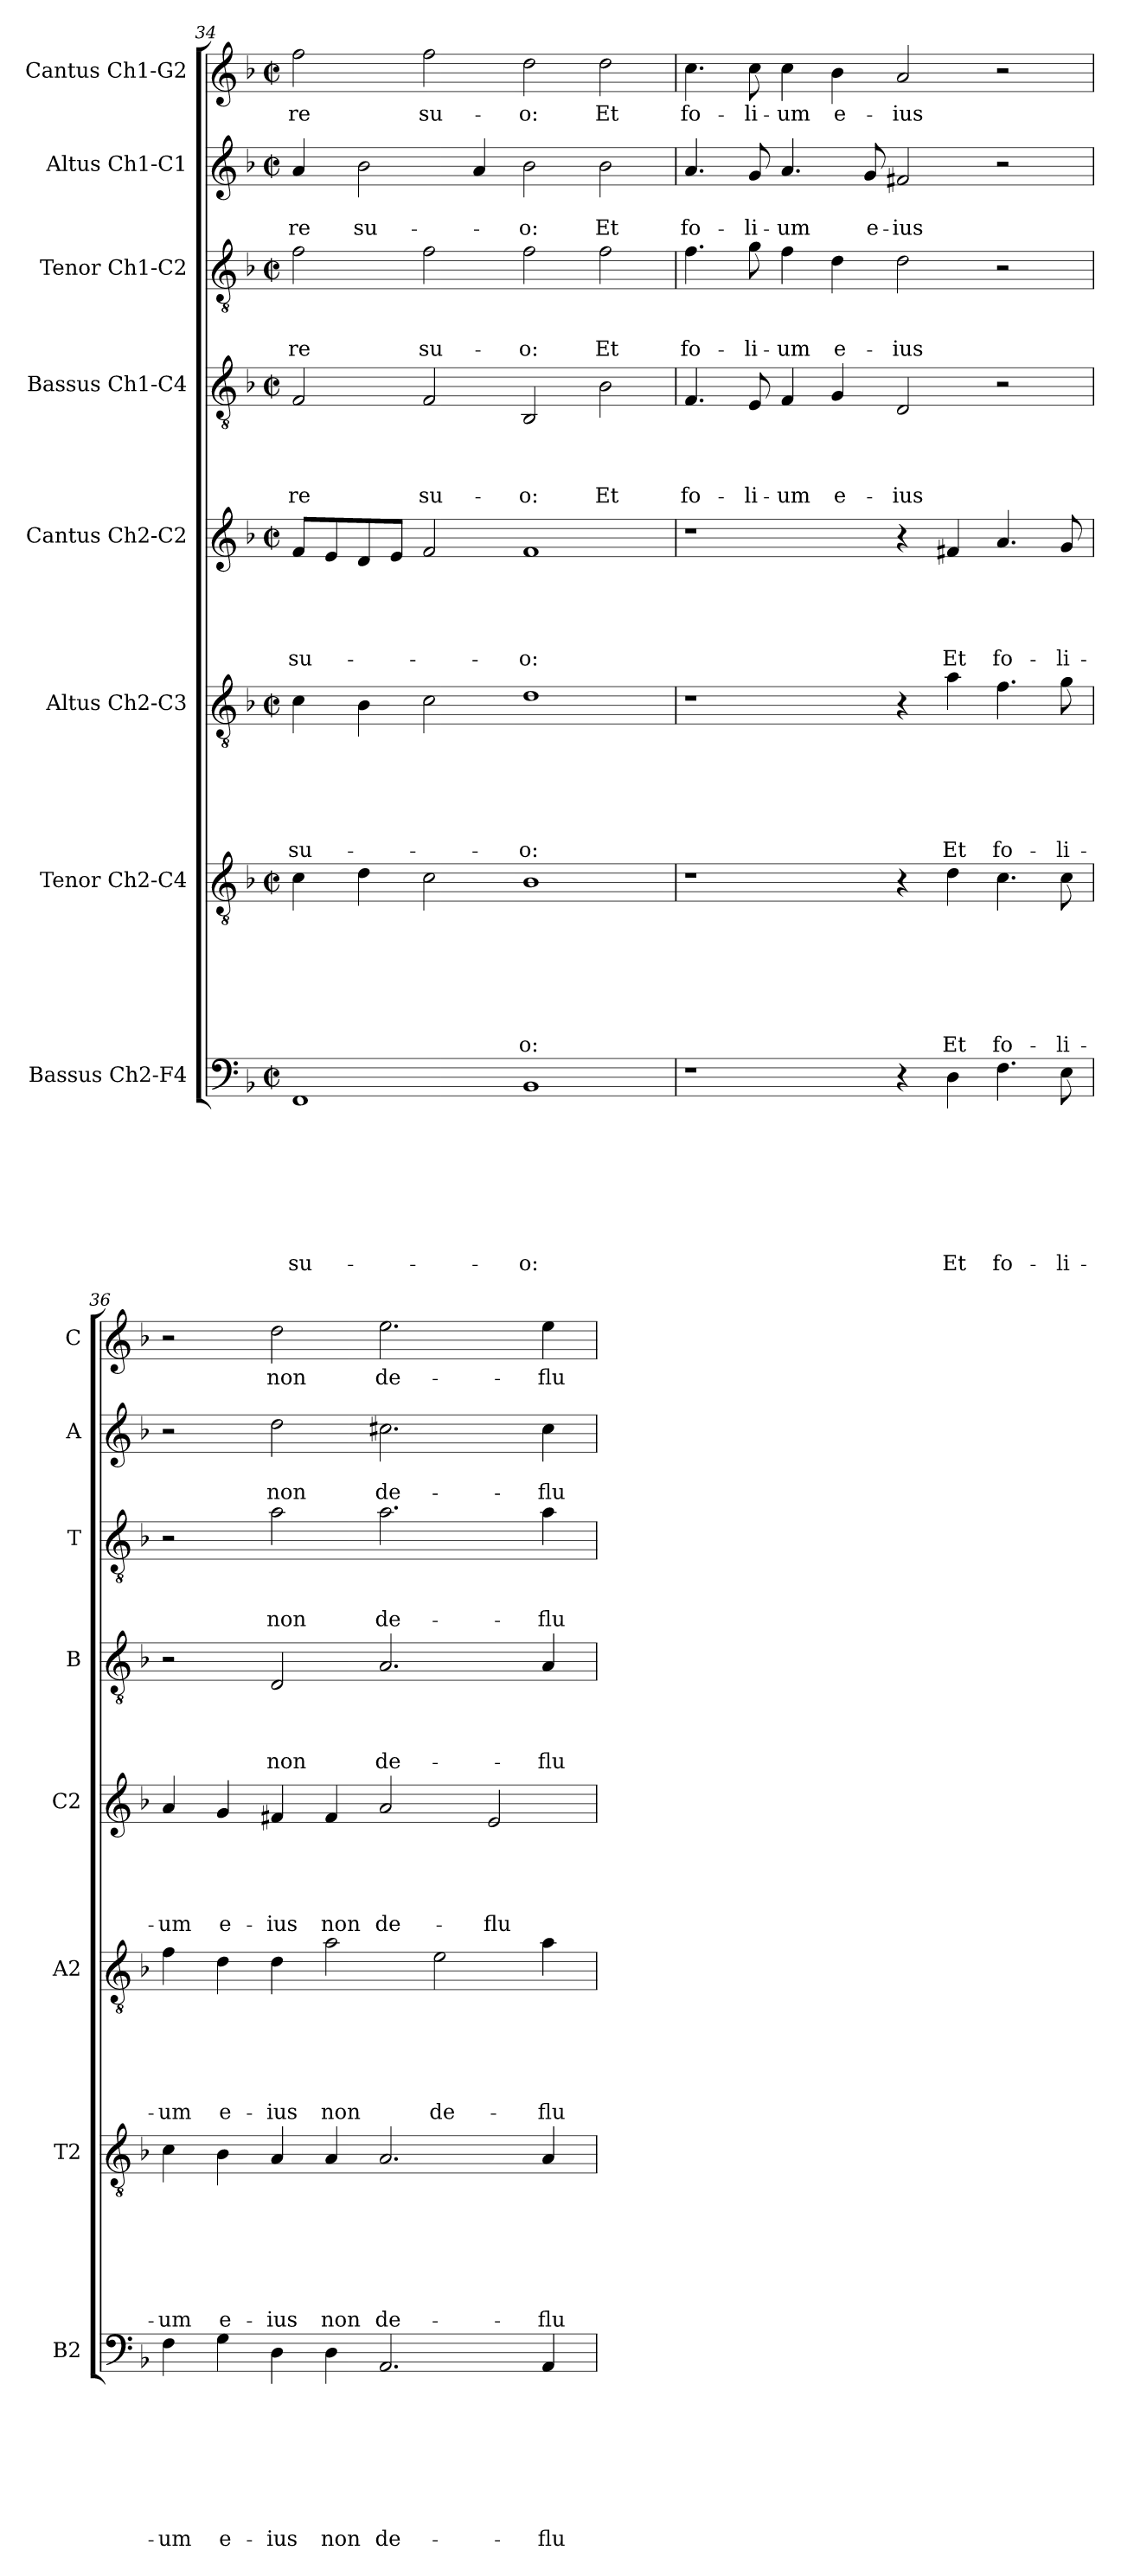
**kern	**text	**text	**text	**text	**text	**text	**text	**text	**kern	**text	**text	**text	**text	**text	**text	**text	**kern	**text	**text	**text	**text	**text	**text	**kern	**text	**text	**text	**text	**text	**kern	**text	**text	**text	**text	**kern	**text	**text	**text	**kern	**text	**text	**kern	**text
*part8	*part8	*part8	*part8	*part8	*part8	*part8	*part8	*part8	*part7	*part7	*part7	*part7	*part7	*part7	*part7	*part7	*part6	*part6	*part6	*part6	*part6	*part6	*part6	*part5	*part5	*part5	*part5	*part5	*part5	*part4	*part4	*part4	*part4	*part4	*part3	*part3	*part3	*part3	*part2	*part2	*part2	*part1	*part1
*staff8	*staff8	*staff8	*staff8	*staff8	*staff8	*staff8	*staff8	*staff8	*staff7	*staff7	*staff7	*staff7	*staff7	*staff7	*staff7	*staff7	*staff6	*staff6	*staff6	*staff6	*staff6	*staff6	*staff6	*staff5	*staff5	*staff5	*staff5	*staff5	*staff5	*staff4	*staff4	*staff4	*staff4	*staff4	*staff3	*staff3	*staff3	*staff3	*staff2	*staff2	*staff2	*staff1	*staff1
*I"Bassus Ch2-F4	*	*	*	*	*	*	*	*	*I"Tenor Ch2-C4	*	*	*	*	*	*	*	*I"Altus Ch2-C3	*	*	*	*	*	*	*I"Cantus Ch2-C2	*	*	*	*	*	*I"Bassus Ch1-C4	*	*	*	*	*I"Tenor Ch1-C2	*	*	*	*I"Altus Ch1-C1	*	*	*I"Cantus Ch1-G2	*
*I'B2	*	*	*	*	*	*	*	*	*I'T2	*	*	*	*	*	*	*	*I'A2	*	*	*	*	*	*	*I'C2	*	*	*	*	*	*I'B	*	*	*	*	*I'T	*	*	*	*I'A	*	*	*I'C	*
!!LO:PB:g=z
*clefF4	*	*	*	*	*	*	*	*	*clefGv2	*	*	*	*	*	*	*	*clefGv2	*	*	*	*	*	*	*clefG2	*	*	*	*	*	*clefGv2	*	*	*	*	*clefGv2	*	*	*	*clefG2	*	*	*clefG2	*
*k[b-]	*	*	*	*	*	*	*	*	*k[b-]	*	*	*	*	*	*	*	*k[b-]	*	*	*	*	*	*	*k[b-]	*	*	*	*	*	*k[b-]	*	*	*	*	*k[b-]	*	*	*	*k[b-]	*	*	*k[b-]	*
*F:	*	*	*	*	*	*	*	*	*F:	*	*	*	*	*	*	*	*F:	*	*	*	*	*	*	*F:	*	*	*	*	*	*F:	*	*	*	*	*F:	*	*	*	*F:	*	*	*F:	*
*M2/2	*	*	*	*	*	*	*	*	*M2/2	*	*	*	*	*	*	*	*M2/2	*	*	*	*	*	*	*M2/2	*	*	*	*	*	*M2/2	*	*	*	*	*M2/2	*	*	*	*M2/2	*	*	*M2/2	*
*met(c|)	*	*	*	*	*	*	*	*	*met(c|)	*	*	*	*	*	*	*	*met(c|)	*	*	*	*	*	*	*met(c|)	*	*	*	*	*	*met(c|)	*	*	*	*	*met(c|)	*	*	*	*met(c|)	*	*	*met(c|)	*
=34	=34	=34	=34	=34	=34	=34	=34	=34	=34	=34	=34	=34	=34	=34	=34	=34	=34	=34	=34	=34	=34	=34	=34	=34	=34	=34	=34	=34	=34	=34	=34	=34	=34	=34	=34	=34	=34	=34	=34	=34	=34	=34	=34
!	!	!	!	!	!	!	!	!LO:LY:b	!	!	!	!	!	!	!	!	!	!	!	!	!	!	!LO:LY:b	!	!	!	!	!	!LO:LY:b	!	!	!	!	!LO:LY:b	!	!	!	!LO:LY:b	!	!	!LO:LY:b	!	!LO:LY:b
1FF	.	.	.	.	.	.	.	su-	4c\	.	.	.	.	.	.	.	4c\	.	.	.	.	.	su-	8f/L	.	.	.	.	su-	2F/	.	.	.	-re	2f\	.	.	-re	4a/	.	-re	2ff\	-re
.	.	.	.	.	.	.	.	.	.	.	.	.	.	.	.	.	.	.	.	.	.	.	.	8e/	.	.	.	.	.	.	.	.	.	.	.	.	.	.	.	.	.	.	.
!	!	!	!	!	!	!	!	!	!	!	!	!	!	!	!	!	!	!	!	!	!	!	!	!	!	!	!	!	!	!	!	!	!	!	!	!	!	!	!	!	!LO:LY:b	!	!
.	.	.	.	.	.	.	.	.	4d\	.	.	.	.	.	.	.	4B-\	.	.	.	.	.	.	8d/	.	.	.	.	.	.	.	.	.	.	.	.	.	.	2b-\	.	su-	.	.
.	.	.	.	.	.	.	.	.	.	.	.	.	.	.	.	.	.	.	.	.	.	.	.	8e/J	.	.	.	.	.	.	.	.	.	.	.	.	.	.	.	.	.	.	.
!	!	!	!	!	!	!	!	!	!	!	!	!	!	!	!	!	!	!	!	!	!	!	!	!	!	!	!	!	!	!	!	!	!	!LO:LY:b	!	!	!	!LO:LY:b	!	!	!	!	!LO:LY:b
.	.	.	.	.	.	.	.	.	2c\	.	.	.	.	.	.	.	2c\	.	.	.	.	.	.	2f/	.	.	.	.	.	2F/	.	.	.	su-	2f\	.	.	su-	.	.	.	2ff\	su-
.	.	.	.	.	.	.	.	.	.	.	.	.	.	.	.	.	.	.	.	.	.	.	.	.	.	.	.	.	.	.	.	.	.	.	.	.	.	.	4a/	.	.	.	.
!	!	!	!	!	!	!	!	!LO:LY:b	!	!	!	!	!	!	!	!LO:LY:b	!	!	!	!	!	!	!LO:LY:b	!	!	!	!	!	!LO:LY:b	!	!	!	!	!LO:LY:b	!	!	!	!LO:LY:b	!	!	!LO:LY:b	!	!LO:LY:b
1BB-	.	.	.	.	.	.	.	-o:	1B-	.	.	.	.	.	.	-o:	1d	.	.	.	.	.	-o:	1f	.	.	.	.	-o:	2BB-/	.	.	.	-o:	2f\	.	.	-o:	2b-\	.	-o:	2dd\	-o:
!	!	!	!	!	!	!	!	!	!	!	!	!	!	!	!	!	!	!	!	!	!	!	!	!	!	!	!	!	!	!	!	!	!	!LO:LY:b	!	!	!	!LO:LY:b	!	!	!LO:LY:b	!	!LO:LY:b
.	.	.	.	.	.	.	.	.	.	.	.	.	.	.	.	.	.	.	.	.	.	.	.	.	.	.	.	.	.	2B-\	.	.	.	Et	2f\	.	.	Et	2b-\	.	Et	2dd\	Et
=35	=35	=35	=35	=35	=35	=35	=35	=35	=35	=35	=35	=35	=35	=35	=35	=35	=35	=35	=35	=35	=35	=35	=35	=35	=35	=35	=35	=35	=35	=35	=35	=35	=35	=35	=35	=35	=35	=35	=35	=35	=35	=35	=35
!	!	!	!	!	!	!	!	!	!	!	!	!	!	!	!	!	!	!	!	!	!	!	!	!	!	!	!	!	!	!	!	!	!	!LO:LY:b	!	!	!	!LO:LY:b	!	!	!LO:LY:b	!	!LO:LY:b
1r	.	.	.	.	.	.	.	.	1r	.	.	.	.	.	.	.	1r	.	.	.	.	.	.	1r	.	.	.	.	.	4.F/	.	.	.	fo-	4.f\	.	.	fo-	4.a/	.	fo-	4.cc\	fo-
!	!	!	!	!	!	!	!	!	!	!	!	!	!	!	!	!	!	!	!	!	!	!	!	!	!	!	!	!	!	!	!	!	!	!LO:LY:b	!	!	!	!LO:LY:b	!	!	!LO:LY:b	!	!LO:LY:b
.	.	.	.	.	.	.	.	.	.	.	.	.	.	.	.	.	.	.	.	.	.	.	.	.	.	.	.	.	.	8E/	.	.	.	-li-	8g\	.	.	-li-	8g/	.	-li-	8cc\	-li-
!	!	!	!	!	!	!	!	!	!	!	!	!	!	!	!	!	!	!	!	!	!	!	!	!	!	!	!	!	!	!	!	!	!	!LO:LY:b	!	!	!	!LO:LY:b	!	!	!LO:LY:b	!	!LO:LY:b
.	.	.	.	.	.	.	.	.	.	.	.	.	.	.	.	.	.	.	.	.	.	.	.	.	.	.	.	.	.	4F/	.	.	.	-um	4f\	.	.	-um	4.a/	.	-um	4cc\	-um
!	!	!	!	!	!	!	!	!	!	!	!	!	!	!	!	!	!	!	!	!	!	!	!	!	!	!	!	!	!	!	!	!	!	!LO:LY:b	!	!	!	!LO:LY:b	!	!	!	!	!LO:LY:b
.	.	.	.	.	.	.	.	.	.	.	.	.	.	.	.	.	.	.	.	.	.	.	.	.	.	.	.	.	.	4G/	.	.	.	e-	4d\	.	.	e-	.	.	.	4b-\	e-
!	!	!	!	!	!	!	!	!	!	!	!	!	!	!	!	!	!	!	!	!	!	!	!	!	!	!	!	!	!	!	!	!	!	!	!	!	!	!	!	!	!LO:LY:b	!	!
.	.	.	.	.	.	.	.	.	.	.	.	.	.	.	.	.	.	.	.	.	.	.	.	.	.	.	.	.	.	.	.	.	.	.	.	.	.	.	8g/	.	e-	.	.
!	!	!	!	!	!	!	!	!	!	!	!	!	!	!	!	!	!	!	!	!	!	!	!	!	!	!	!	!	!	!	!	!	!	!LO:LY:b	!	!	!	!LO:LY:b	!	!	!LO:LY:b	!	!LO:LY:b
4r	.	.	.	.	.	.	.	.	4r	.	.	.	.	.	.	.	4r	.	.	.	.	.	.	4r	.	.	.	.	.	2D/	.	.	.	-ius	2d\	.	.	-ius	2f#X/	.	-ius	2a/	-ius
!	!	!	!	!	!	!	!	!LO:LY:b	!	!	!	!	!	!	!	!LO:LY:b	!	!	!	!	!	!	!LO:LY:b	!	!	!	!	!	!LO:LY:b	!	!	!	!	!	!	!	!	!	!	!	!	!	!
4D\	.	.	.	.	.	.	.	Et	4d\	.	.	.	.	.	.	Et	4a\	.	.	.	.	.	Et	4f#X/	.	.	.	.	Et	.	.	.	.	.	.	.	.	.	.	.	.	.	.
!	!	!	!	!	!	!	!	!LO:LY:b	!	!	!	!	!	!	!	!LO:LY:b	!	!	!	!	!	!	!LO:LY:b	!	!	!	!	!	!LO:LY:b	!	!	!	!	!	!	!	!	!	!	!	!	!	!
4.F\	.	.	.	.	.	.	.	fo-	4.c\	.	.	.	.	.	.	fo-	4.f\	.	.	.	.	.	fo-	4.a/	.	.	.	.	fo-	2r	.	.	.	.	2r	.	.	.	2r	.	.	2r	.
!	!	!	!	!	!	!	!	!LO:LY:b	!	!	!	!	!	!	!	!LO:LY:b	!	!	!	!	!	!	!LO:LY:b	!	!	!	!	!	!LO:LY:b	!	!	!	!	!	!	!	!	!	!	!	!	!	!
8E\	.	.	.	.	.	.	.	-li-	8c\	.	.	.	.	.	.	-li-	8g\	.	.	.	.	.	-li-	8g/	.	.	.	.	-li-	.	.	.	.	.	.	.	.	.	.	.	.	.	.
=36	=36	=36	=36	=36	=36	=36	=36	=36	=36	=36	=36	=36	=36	=36	=36	=36	=36	=36	=36	=36	=36	=36	=36	=36	=36	=36	=36	=36	=36	=36	=36	=36	=36	=36	=36	=36	=36	=36	=36	=36	=36	=36	=36
!	!	!	!	!	!	!	!	!LO:LY:b	!	!	!	!	!	!	!	!LO:LY:b	!	!	!	!	!	!	!LO:LY:b	!	!	!	!	!	!LO:LY:b	!	!	!	!	!	!	!	!	!	!	!	!	!	!
4F\	.	.	.	.	.	.	.	-um	4c\	.	.	.	.	.	.	-um	4f\	.	.	.	.	.	-um	4a/	.	.	.	.	-um	2r	.	.	.	.	2r	.	.	.	2r	.	.	2r	.
!	!	!	!	!	!	!	!	!LO:LY:b	!	!	!	!	!	!	!	!LO:LY:b	!	!	!	!	!	!	!LO:LY:b	!	!	!	!	!	!LO:LY:b	!	!	!	!	!	!	!	!	!	!	!	!	!	!
4G\	.	.	.	.	.	.	.	e-	4B-\	.	.	.	.	.	.	e-	4d\	.	.	.	.	.	e-	4g/	.	.	.	.	e-	.	.	.	.	.	.	.	.	.	.	.	.	.	.
!	!	!	!	!	!	!	!	!LO:LY:b	!	!	!	!	!	!	!	!LO:LY:b	!	!	!	!	!	!	!LO:LY:b	!	!	!	!	!	!LO:LY:b	!	!	!	!	!LO:LY:b	!	!	!	!LO:LY:b	!	!	!LO:LY:b	!	!LO:LY:b
4D\	.	.	.	.	.	.	.	-ius	4A/	.	.	.	.	.	.	-ius	4d\	.	.	.	.	.	-ius	4f#X/	.	.	.	.	-ius	2D/	.	.	.	non	2a\	.	.	non	2dd\	.	non	2dd\	non
!	!	!	!	!	!	!	!	!LO:LY:b	!	!	!	!	!	!	!	!LO:LY:b	!	!	!	!	!	!	!LO:LY:b	!	!	!	!	!	!LO:LY:b	!	!	!	!	!	!	!	!	!	!	!	!	!	!
4D\	.	.	.	.	.	.	.	non	4A/	.	.	.	.	.	.	non	2a\	.	.	.	.	.	non	4f#/	.	.	.	.	non	.	.	.	.	.	.	.	.	.	.	.	.	.	.
!	!	!	!	!	!	!	!	!LO:LY:b	!	!	!	!	!	!	!	!LO:LY:b	!	!	!	!	!	!	!	!	!	!	!	!	!LO:LY:b	!	!	!	!	!LO:LY:b	!	!	!	!LO:LY:b	!	!	!LO:LY:b	!	!LO:LY:b
2.AA/	.	.	.	.	.	.	.	de-	2.A/	.	.	.	.	.	.	de-	.	.	.	.	.	.	.	2a/	.	.	.	.	de-	2.A/	.	.	.	de-	2.a\	.	.	de-	2.cc#X\	.	de-	2.ee\	de-
!	!	!	!	!	!	!	!	!	!	!	!	!	!	!	!	!	!	!	!	!	!	!	!LO:LY:b	!	!	!	!	!	!	!	!	!	!	!	!	!	!	!	!	!	!	!	!
.	.	.	.	.	.	.	.	.	.	.	.	.	.	.	.	.	2e\	.	.	.	.	.	de-	.	.	.	.	.	.	.	.	.	.	.	.	.	.	.	.	.	.	.	.
!	!	!	!	!	!	!	!	!	!	!	!	!	!	!	!	!	!	!	!	!	!	!	!	!	!	!	!	!	!LO:LY:b	!	!	!	!	!	!	!	!	!	!	!	!	!	!
.	.	.	.	.	.	.	.	.	.	.	.	.	.	.	.	.	.	.	.	.	.	.	.	2e/	.	.	.	.	-flu-	.	.	.	.	.	.	.	.	.	.	.	.	.	.
!	!	!	!	!	!	!	!	!LO:LY:b	!	!	!	!	!	!	!	!LO:LY:b	!	!	!	!	!	!	!LO:LY:b	!	!	!	!	!	!	!	!	!	!	!LO:LY:b	!	!	!	!LO:LY:b	!	!	!LO:LY:b	!	!LO:LY:b
4AA/	.	.	.	.	.	.	.	-flu-	4A/	.	.	.	.	.	.	-flu-	4a\	.	.	.	.	.	-flu-	.	.	.	.	.	.	4A/	.	.	.	-flu-	4a\	.	.	-flu-	4cc#\	.	-flu-	4ee\	-flu-
=	=	=	=	=	=	=	=	=	=	=	=	=	=	=	=	=	=	=	=	=	=	=	=	=	=	=	=	=	=	=	=	=	=	=	=	=	=	=	=	=	=	=	=
*-	*-	*-	*-	*-	*-	*-	*-	*-	*-	*-	*-	*-	*-	*-	*-	*-	*-	*-	*-	*-	*-	*-	*-	*-	*-	*-	*-	*-	*-	*-	*-	*-	*-	*-	*-	*-	*-	*-	*-	*-	*-	*-	*-
